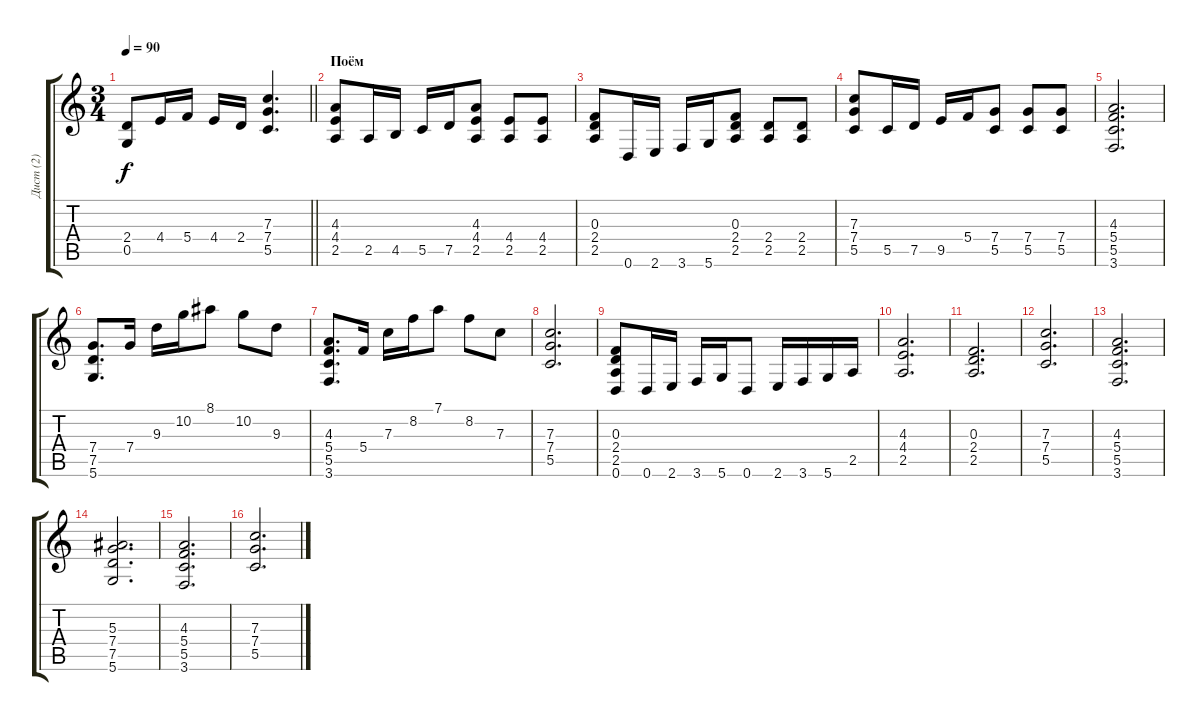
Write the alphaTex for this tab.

\track ("Дист (2)" "Дист (2)") {instrument distortionguitar}
\staff {score tabs}
\tuning (D4 A3 F3 C3 G2 D2) {hide}
\ts (3 4)
\tempo 90
\clef g2
\barLineRight lightlight
\ks c
(2.4 0.5).8{dy f} 4.4.16 5.4.16 4.4.16 2.4.16 (7.3 7.4 5.5).4{d} |
\section ("" "Поём")
(4.3 4.4 2.5).8 2.5.16 4.5.16 5.5.16 7.5.16 (4.3 4.4 2.5).8 (4.4 2.5).8 (4.4 2.5).8 |
(0.3 2.4 2.5).8 0.6.16 2.6.16 3.6.16 5.6.16 (0.3 2.4 2.5).8 (2.4 2.5).8 (2.4 2.5).8 |
(7.3 7.4 5.5).8 5.5.16 7.5.16 9.5.16 5.4.16 (7.4 5.5).8 (7.4 5.5).8 (7.4 5.5).8 |
(4.3 5.4 5.5 3.6).2{d} |
(7.4 7.5 5.6).8{d} 7.4.16 9.3.16 10.2.16 8.1.8 10.2.8 9.3.8 |
(4.3 5.4 5.5 3.6).8{d} 5.4.16 7.3.16 8.2.16 7.1.8 8.2.8 7.3.8 |
(7.3 7.4 5.5).2{d} |
(0.3 2.4 2.5 0.6).8 0.6.16 2.6.16 3.6.16 5.6.16 0.6.8 2.6.16 3.6.16 5.6.16 2.5.16 |
(4.3 4.4 2.5).2{d} |
(0.3 2.4 2.5).2{d} |
(7.3 7.4 5.5).2{d} |
(4.3 5.4 5.5 3.6).2{d} |
(5.3 7.4 7.5 5.6).2{d} |
(4.3 5.4 5.5 3.6).2{d} |
(7.3 7.4 5.5).2{d}
